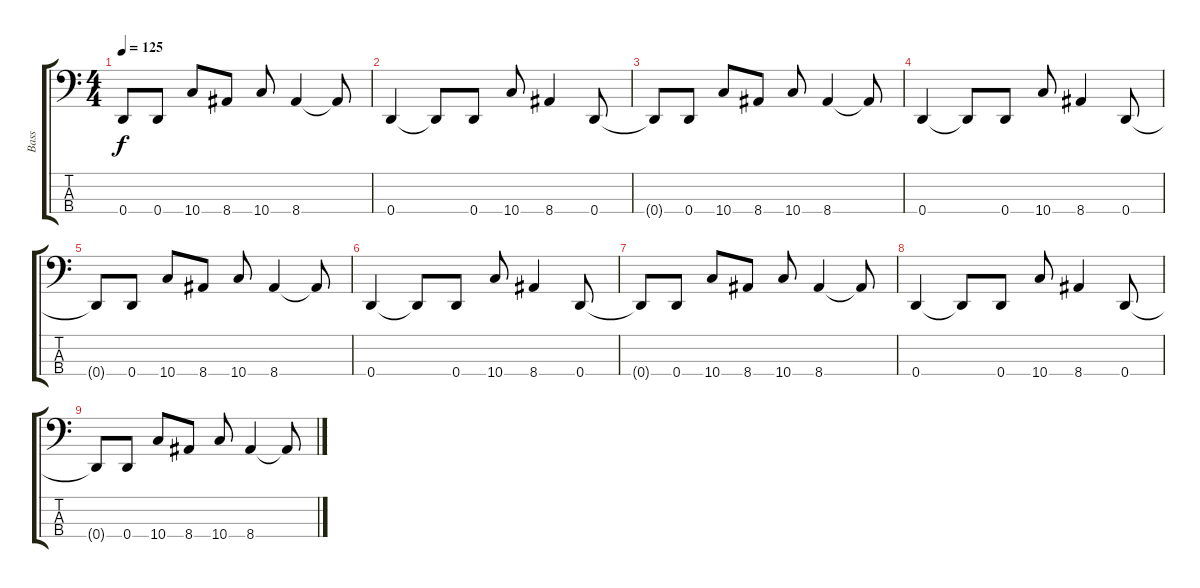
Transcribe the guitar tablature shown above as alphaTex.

\track ("Bass" "Bass") {instrument electricbassfinger}
\staff {score tabs}
\tuning (F2 C2 G1 D1) {hide}
\ts (4 4)
\tempo 125
\clef f4
\ks c
0.4{t}.8{dy f} 0.4.8 10.4.8 8.4.8 10.4.8 8.4.4 8.4{t}.8 |
0.4.4 0.4{t}.8 0.4.8 10.4.8 8.4.4 0.4.8 |
0.4{t}.8 0.4.8 10.4.8 8.4.8 10.4.8 8.4.4 8.4{t}.8 |
0.4.4 0.4{t}.8 0.4.8 10.4.8 8.4.4 0.4.8 |
0.4{t}.8 0.4.8 10.4.8 8.4.8 10.4.8 8.4.4 8.4{t}.8 |
0.4.4 0.4{t}.8 0.4.8 10.4.8 8.4.4 0.4.8 |
0.4{t}.8{volume 0} 0.4.8 10.4.8 8.4.8 10.4.8 8.4.4 8.4{t}.8 |
0.4.4 0.4{t}.8 0.4.8 10.4.8 8.4.4 0.4.8 |
0.4{t}.8 0.4.8 10.4.8 8.4.8 10.4.8 8.4.4 8.4{t}.8
